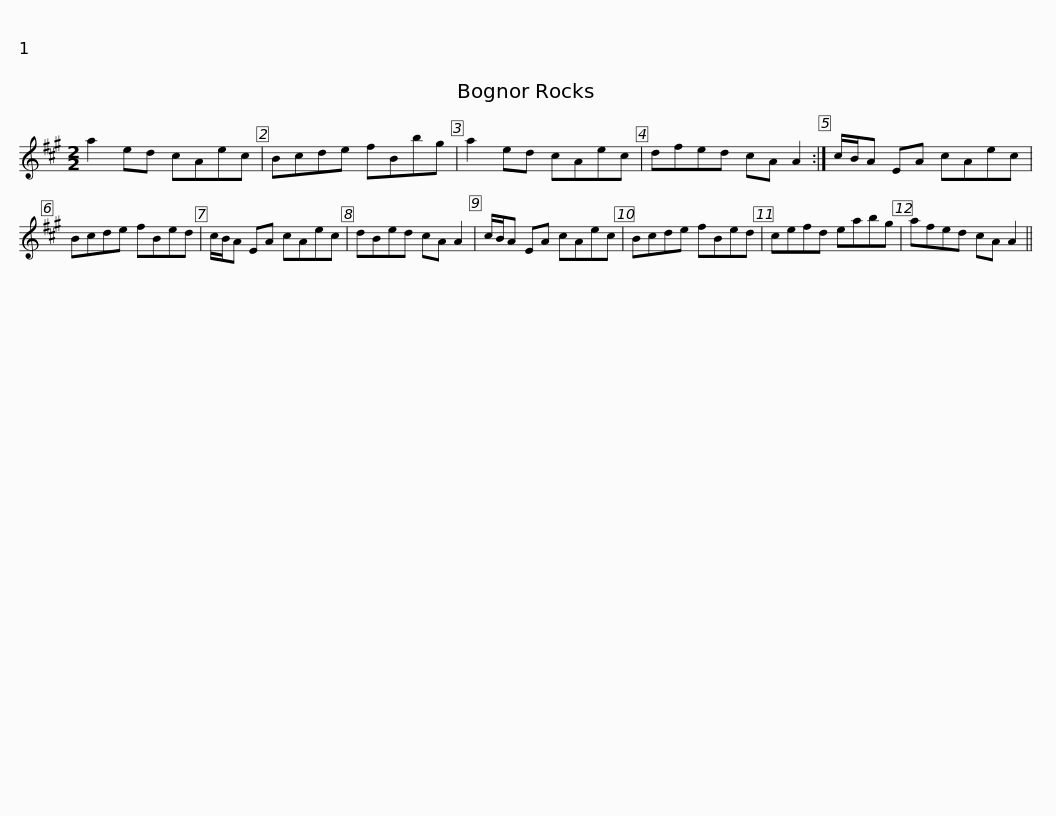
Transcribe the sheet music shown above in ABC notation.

X:1
L:1/8
M:2/2
I:linebreak $
K:A
V:1 treble
V:1
 a2 ed cAec | Bcde fBbg | a2 ed cAec | dfed cA A2 :| c/B/A EA cAec |$ %5
 Bcde fBed | c/B/A EA cAec | dBed cA A2 | c/B/A EA cAec | Bcde fBed |$ %10
 cefd eabg | afed cA A2 || %12
